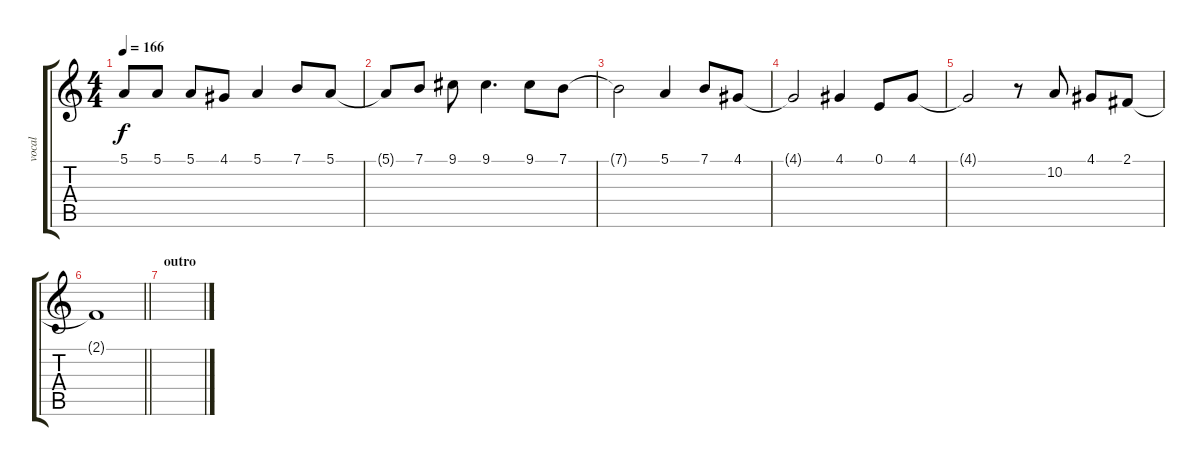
\track ("vocal" "vocal") {instrument violin}
\staff {score tabs}
\tuning (E4 B3 G3 D3 A2 E2) {hide}
\ts (4 4)
\tempo 166
\clef g2
\ks c
5.1{t}.8{dy f} 5.1.8 5.1.8 4.1.8 5.1.4 7.1.8 5.1.8 |
5.1{t}.8 7.1.8 9.1.8 9.1.4{d} 9.1.8 7.1.8 |
7.1{t}.2 5.1.4 7.1.8 4.1.8 |
4.1{t}.2 4.1.4 0.1.8 4.1.8 |
4.1{t}.2 r.8 10.2.8 4.1.8 2.1.8 |
\barLineRight lightlight
2.1{t}.1 |
\section ("" "outro")
